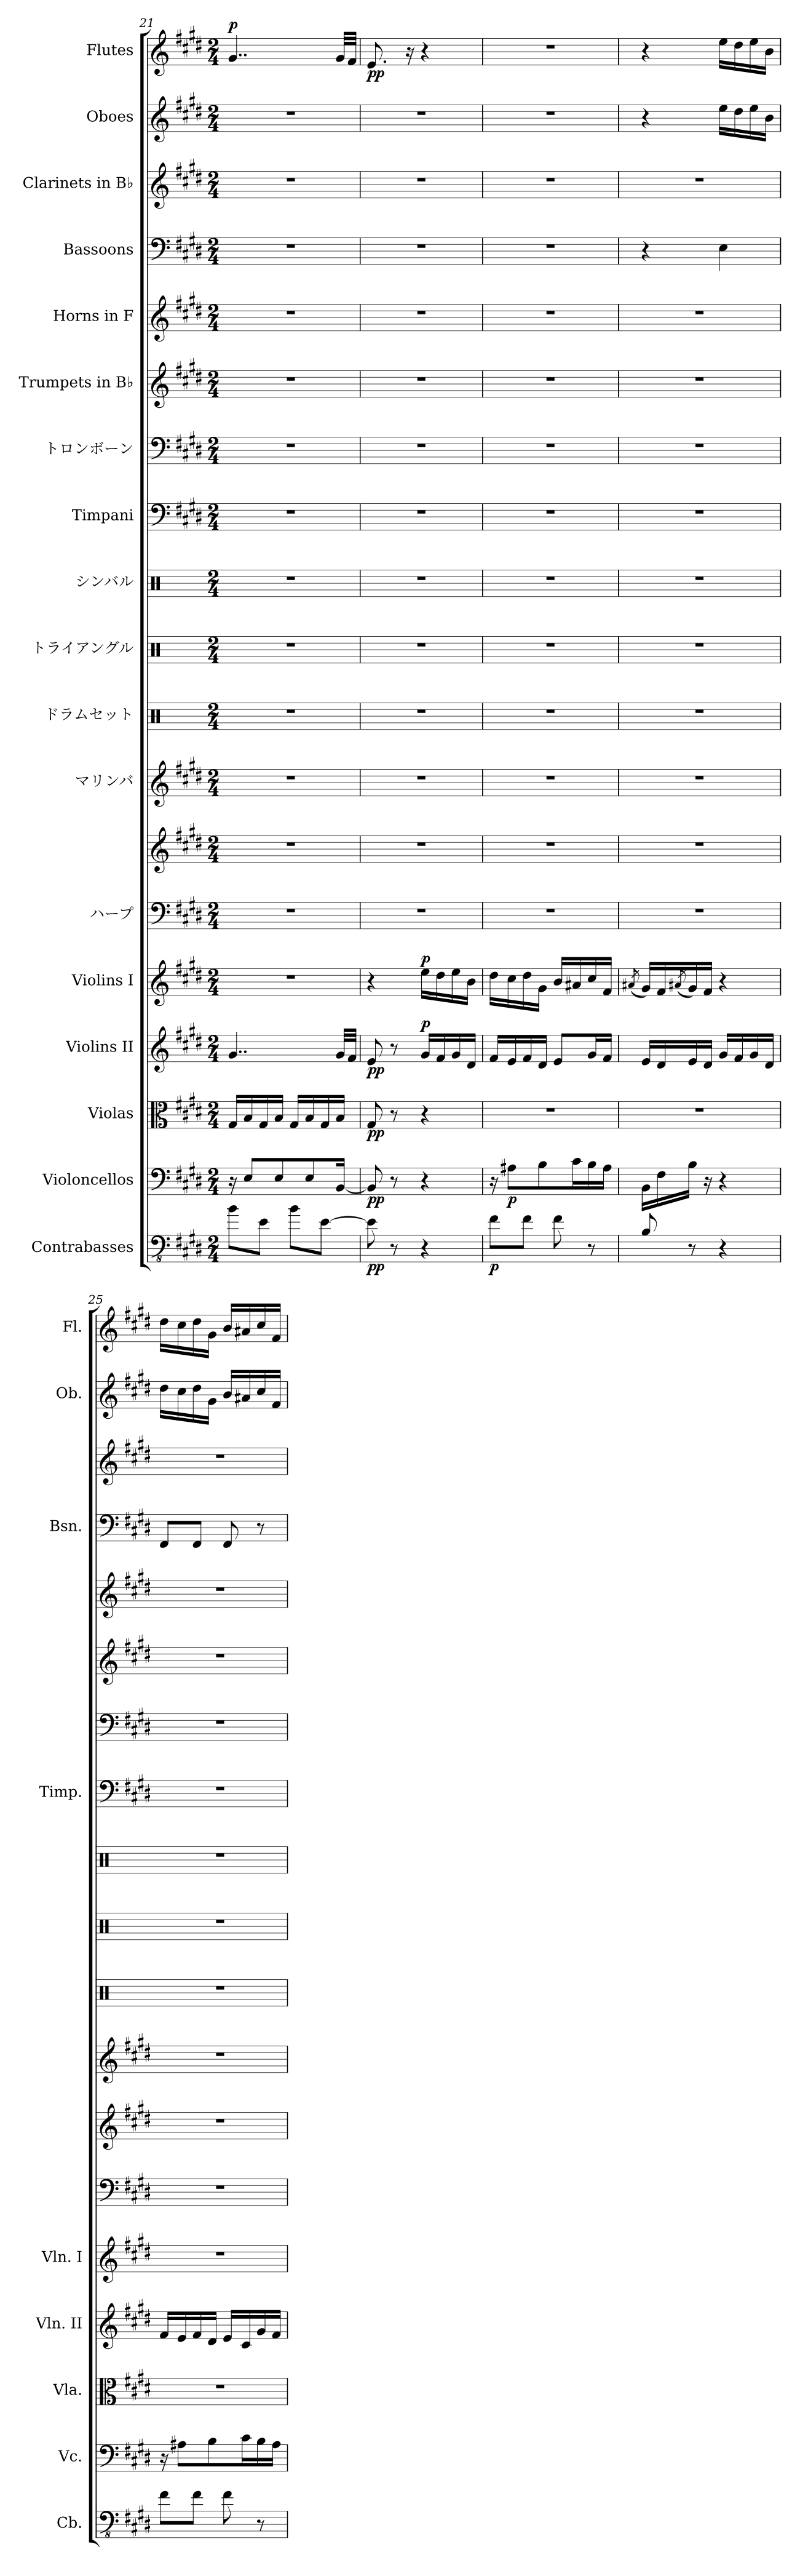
**kern	**dynam	**kern	**dynam	**kern	**dynam	**kern	**dynam	**kern	**dynam	**kern	**kern	**kern	**kern	**kern	**kern	**kern	**kern	**kern	**kern	**kern	**kern	**kern	**kern	**dynam
*part18	*part18	*part17	*part17	*part16	*part16	*part15	*part15	*part14	*part14	*part13	*part13	*part12	*part11	*part10	*part9	*part8	*part7	*part6	*part5	*part4	*part3	*part2	*part1	*part1
*staff19	*staff19	*staff18	*staff18	*staff17	*staff17	*staff16	*staff16	*staff15	*staff15	*staff14	*staff13	*staff12	*staff11	*staff10	*staff9	*staff8	*staff7	*staff6	*staff5	*staff4	*staff3	*staff2	*staff1	*staff1
*I"Contrabasses	*	*I"Violoncellos	*	*I"Violas	*	*I"Violins II	*	*I"Violins I	*	*I"ハープ	*	*I"マリンバ	*I"ドラムセット	*I"トライアングル	*I"シンバル	*I"Timpani	*I"トロンボーン	*I"Trumpets in B♭	*I"Horns in F	*I"Bassoons	*I"Clarinets in B♭	*I"Oboes	*I"Flutes	*
*I'Cb.	*	*I'Vc.	*	*I'Vla.	*	*I'Vln. II	*	*I'Vln. I	*	*	*	*	*	*	*	*I'Timp.	*	*	*	*I'Bsn.	*	*I'Ob.	*I'Fl.	*
*clefFv4	*	*clefF4	*	*clefC3	*	*clefG2	*	*clefG2	*	*clefF4	*clefG2	*clefG2	*clefX	*clefX	*clefX	*clefF4	*clefF4	*clefG2	*clefG2	*clefF4	*clefG2	*clefG2	*clefG2	*
*ITrd7c12	*	*	*	*	*	*	*	*	*	*	*	*	*	*	*	*	*	*ITrd1c2	*ITrd4c7	*	*ITrd1c2	*	*	*
*k[f#c#g#d#]	*	*k[f#c#g#d#]	*	*k[f#c#g#d#]	*	*k[f#c#g#d#]	*	*k[f#c#g#d#]	*	*k[f#c#g#d#]	*k[f#c#g#d#]	*k[f#c#g#d#]	*k[]	*k[]	*k[]	*k[f#c#g#d#]	*k[f#c#g#d#]	*k[f#c#]	*k[f#c#g#]	*k[f#c#g#d#]	*k[f#c#]	*k[f#c#g#d#]	*k[f#c#g#d#]	*
*M2/4	*	*M2/4	*	*M2/4	*	*M2/4	*	*M2/4	*	*M2/4	*M2/4	*M2/4	*M2/4	*M2/4	*M2/4	*M2/4	*M2/4	*M2/4	*M2/4	*M2/4	*M2/4	*M2/4	*M2/4	*
*MM23	*	*MM23	*	*MM23	*	*MM23	*	*MM23	*	*MM23	*MM23	*MM23	*MM23	*MM23	*MM23	*MM23	*MM23	*MM23	*MM23	*MM23	*MM23	*MM23	*MM23	*
=21	=21	=21	=21	=21	=21	=21	=21	=21	=21	=21	=21	=21	=21	=21	=21	=21	=21	=21	=21	=21	=21	=21	=21	=21
!	!	!	!	!	!	!	!	!	!	!	!	!	!	!	!	!	!	!	!	!	!	!	!	!LO:DY:a
8BB\L	.	16r	.	16G#/LL	.	4..g#/	.	2r	.	2r	2r	2r	2r	2r	2r	2r	2r	2r	2r	2r	2r	2r	4..g#/	p
.	.	8E/L	.	16B/	.	.	.	.	.	.	.	.	.	.	.	.	.	.	.	.	.	.	.	.
8EE\J	.	.	.	16G#/	.	.	.	.	.	.	.	.	.	.	.	.	.	.	.	.	.	.	.	.
.	.	8E/	.	16B/JJ	.	.	.	.	.	.	.	.	.	.	.	.	.	.	.	.	.	.	.	.
8BB\L	.	.	.	16G#/LL	.	.	.	.	.	.	.	.	.	.	.	.	.	.	.	.	.	.	.	.
.	.	8E/	.	16B/	.	.	.	.	.	.	.	.	.	.	.	.	.	.	.	.	.	.	.	.
[8EE\J	.	.	.	16G#/	.	.	.	.	.	.	.	.	.	.	.	.	.	.	.	.	.	.	.	.
.	.	[16BB/Jk	.	16B/JJ	.	32g#/LLL	.	.	.	.	.	.	.	.	.	.	.	.	.	.	.	.	32g#/LLL	.
.	.	.	.	.	.	32f#/JJJ	.	.	.	.	.	.	.	.	.	.	.	.	.	.	.	.	32f#/JJJ	.
!!LO:LB:g=z
=22	=22	=22	=22	=22	=22	=22	=22	=22	=22	=22	=22	=22	=22	=22	=22	=22	=22	=22	=22	=22	=22	=22	=22	=22
*	*	*	*	*	*	*	*	*	*	*	*	*	*	*	*	*	*	*	*	*	*	*	*MM13	*
!	!LO:DY:b	!	!LO:DY:b	!	!LO:DY:b	!	!LO:DY:b	!	!	!	!	!	!	!	!	!	!	!	!	!	!	!	!	!LO:DY:b
8EE\]	pp	8BB/]	pp	8G#/	pp	8e/	pp	4r	.	2r	2r	2r	2r	2r	2r	2r	2r	2r	2r	2r	2r	2r	8.e/	pp
8r	.	8r	.	8r	.	8r	.	.	.	.	.	.	.	.	.	.	.	.	.	.	.	.	.	.
.	.	.	.	.	.	.	.	.	.	.	.	.	.	.	.	.	.	.	.	.	.	.	16r	.
*	*	*	*	*	*	*	*	*	*	*	*	*	*	*	*	*	*	*	*	*	*	*	*MM35	*
!	!	!	!	!	!	!	!LO:DY:a	!	!LO:DY:a	!	!	!	!	!	!	!	!	!	!	!	!	!	!	!
4r	.	4r	.	4r	.	16g#/LL	p	16ee\LL	p	.	.	.	.	.	.	.	.	.	.	.	.	.	4r	.
.	.	.	.	.	.	16f#/	.	16dd#\	.	.	.	.	.	.	.	.	.	.	.	.	.	.	.	.
.	.	.	.	.	.	16g#/	.	16ee\	.	.	.	.	.	.	.	.	.	.	.	.	.	.	.	.
.	.	.	.	.	.	16d#/JJ	.	16b\JJ	.	.	.	.	.	.	.	.	.	.	.	.	.	.	.	.
=23	=23	=23	=23	=23	=23	=23	=23	=23	=23	=23	=23	=23	=23	=23	=23	=23	=23	=23	=23	=23	=23	=23	=23	=23
*	*	*	*	*	*	*	*	*	*	*	*	*	*	*	*	*	*	*	*	*	*	*	*MM40	*
!	!LO:DY:b	!	!	!	!	!	!	!	!	!	!	!	!	!	!	!	!	!	!	!	!	!	!	!
8FF#\L	p	16r	.	2r	.	16f#/LL	.	16dd#\LL	.	2r	2r	2r	2r	2r	2r	2r	2r	2r	2r	2r	2r	2r	2r	.
!	!	!	!LO:DY:b	!	!	!	!	!	!	!	!	!	!	!	!	!	!	!	!	!	!	!	!	!
.	.	8A#X\L	p	.	.	16e/	.	16cc#\	.	.	.	.	.	.	.	.	.	.	.	.	.	.	.	.
8FF#\J	.	.	.	.	.	16f#/	.	16dd#\	.	.	.	.	.	.	.	.	.	.	.	.	.	.	.	.
.	.	8B\	.	.	.	16d#/JJ	.	16g#\JJ	.	.	.	.	.	.	.	.	.	.	.	.	.	.	.	.
8FF#\	.	.	.	.	.	8e/L	.	16b/LL	.	.	.	.	.	.	.	.	.	.	.	.	.	.	.	.
.	.	16c#\L	.	.	.	.	.	16a#X/	.	.	.	.	.	.	.	.	.	.	.	.	.	.	.	.
8r	.	16B\	.	.	.	16g#/L	.	16cc#/	.	.	.	.	.	.	.	.	.	.	.	.	.	.	.	.
.	.	16A#\JJ	.	.	.	16f#/JJ	.	16f#/JJ	.	.	.	.	.	.	.	.	.	.	.	.	.	.	.	.
=24	=24	=24	=24	=24	=24	=24	=24	=24	=24	=24	=24	=24	=24	=24	=24	=24	=24	=24	=24	=24	=24	=24	=24	=24
.	.	.	.	.	.	.	.	(8qa#X/	.	.	.	.	.	.	.	.	.	.	.	.	.	.	.	.
8BBB/	.	16BB\LL	.	2r	.	16e/LL	.	16g#/LL)	.	2r	2r	2r	2r	2r	2r	2r	2r	2r	2r	4r	2r	4r	4r	.
.	.	16F#\	.	.	.	16d#/	.	16f#/	.	.	.	.	.	.	.	.	.	.	.	.	.	.	.	.
.	.	.	.	.	.	.	.	(8qa#X/	.	.	.	.	.	.	.	.	.	.	.	.	.	.	.	.
8r	.	16B\JJ	.	.	.	16e/	.	16g#/)	.	.	.	.	.	.	.	.	.	.	.	.	.	.	.	.
.	.	16r	.	.	.	16d#/JJ	.	16f#/JJ	.	.	.	.	.	.	.	.	.	.	.	.	.	.	.	.
4r	.	4r	.	.	.	16g#/LL	.	4r	.	.	.	.	.	.	.	.	.	.	.	4E\	.	16ee\LL	16ee\LL	.
.	.	.	.	.	.	16f#/	.	.	.	.	.	.	.	.	.	.	.	.	.	.	.	16dd#\	16dd#\	.
.	.	.	.	.	.	16g#/	.	.	.	.	.	.	.	.	.	.	.	.	.	.	.	16ee\	16ee\	.
.	.	.	.	.	.	16d#/JJ	.	.	.	.	.	.	.	.	.	.	.	.	.	.	.	16b\JJ	16b\JJ	.
=25	=25	=25	=25	=25	=25	=25	=25	=25	=25	=25	=25	=25	=25	=25	=25	=25	=25	=25	=25	=25	=25	=25	=25	=25
8FF#\L	.	16r	.	2r	.	16f#/LL	.	2r	.	2r	2r	2r	2r	2r	2r	2r	2r	2r	2r	8FF#/L	2r	16dd#\LL	16dd#\LL	.
.	.	8A#X\L	.	.	.	16e/	.	.	.	.	.	.	.	.	.	.	.	.	.	.	.	16cc#\	16cc#\	.
8FF#\J	.	.	.	.	.	16f#/	.	.	.	.	.	.	.	.	.	.	.	.	.	8FF#/J	.	16dd#\	16dd#\	.
.	.	8B\	.	.	.	16d#/JJ	.	.	.	.	.	.	.	.	.	.	.	.	.	.	.	16g#\JJ	16g#\JJ	.
8FF#\	.	.	.	.	.	16e/LL	.	.	.	.	.	.	.	.	.	.	.	.	.	8FF#/	.	16b/LL	16b/LL	.
.	.	16c#\L	.	.	.	16c#/	.	.	.	.	.	.	.	.	.	.	.	.	.	.	.	16a#X/	16a#X/	.
8r	.	16B\	.	.	.	16g#/	.	.	.	.	.	.	.	.	.	.	.	.	.	8r	.	16cc#/	16cc#/	.
.	.	16A#\JJ	.	.	.	16f#/JJ	.	.	.	.	.	.	.	.	.	.	.	.	.	.	.	16f#/JJ	16f#/JJ	.
=	=	=	=	=	=	=	=	=	=	=	=	=	=	=	=	=	=	=	=	=	=	=	=	=
*-	*-	*-	*-	*-	*-	*-	*-	*-	*-	*-	*-	*-	*-	*-	*-	*-	*-	*-	*-	*-	*-	*-	*-	*-
